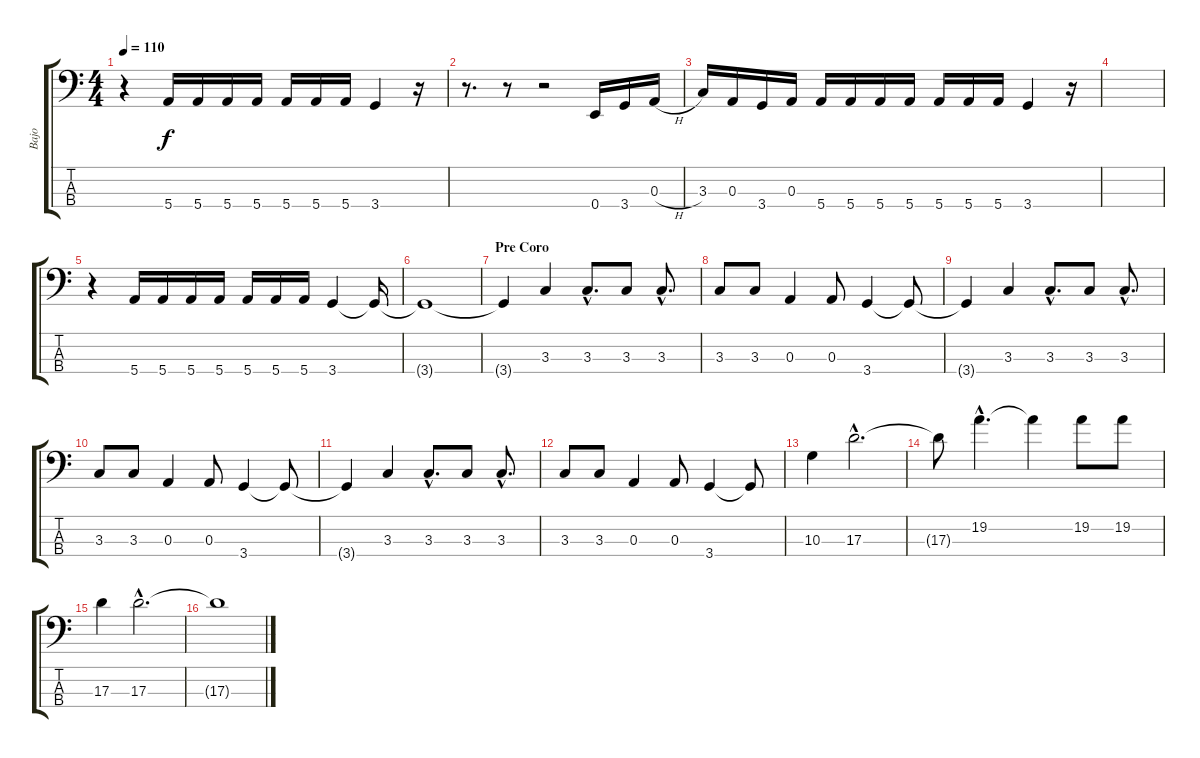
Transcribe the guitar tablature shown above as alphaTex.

\track ("Bajo" "Bajo") {instrument electricbasspick}
\staff {score tabs}
\tuning (G2 D2 A1 E1) {hide}
\ts (4 4)
\tempo 110
\clef f4
\ks c
r.4{dy f} 5.4.16 5.4.16 5.4.16 5.4.16 5.4.16 5.4.16 5.4.16 3.4.4 r.16 |
r.8{d} r.8 r.2 0.4.16 3.4.16 0.3{h}.16 |
3.3.16 0.3.16 3.4.16 0.3.16 5.4.16 5.4.16 5.4.16 5.4.16 5.4.16 5.4.16 5.4.16 3.4.4 r.16 |
|
r.4 5.4.16 5.4.16 5.4.16 5.4.16 5.4.16 5.4.16 5.4.16 3.4.4 3.4{t}.16 |
3.4{t}.1 |
\section ("" "Pre Coro")
3.4{t}.4 3.3.4 3.3{hac}.8{d} 3.3.8 3.3{hac}.8{d} |
3.3.8 3.3.8 0.3.4 0.3.8 3.4.4 3.4{t}.8 |
3.4{t}.4 3.3.4 3.3{hac}.8{d} 3.3.8 3.3{hac}.8{d} |
3.3.8 3.3.8 0.3.4 0.3.8 3.4.4 3.4{t}.8 |
3.4{t}.4 3.3.4 3.3{hac}.8{d} 3.3.8 3.3{hac}.8{d} |
3.3.8 3.3.8 0.3.4 0.3.8 3.4.4 3.4{t}.8 |
10.3.4 17.3{hac}.2{d} |
17.3{t}.8 19.2{hac}.4{d} 19.2{t}.4 19.2.8 19.2.8 |
17.3.4 17.3{hac}.2{d} |
17.3{t}.1
